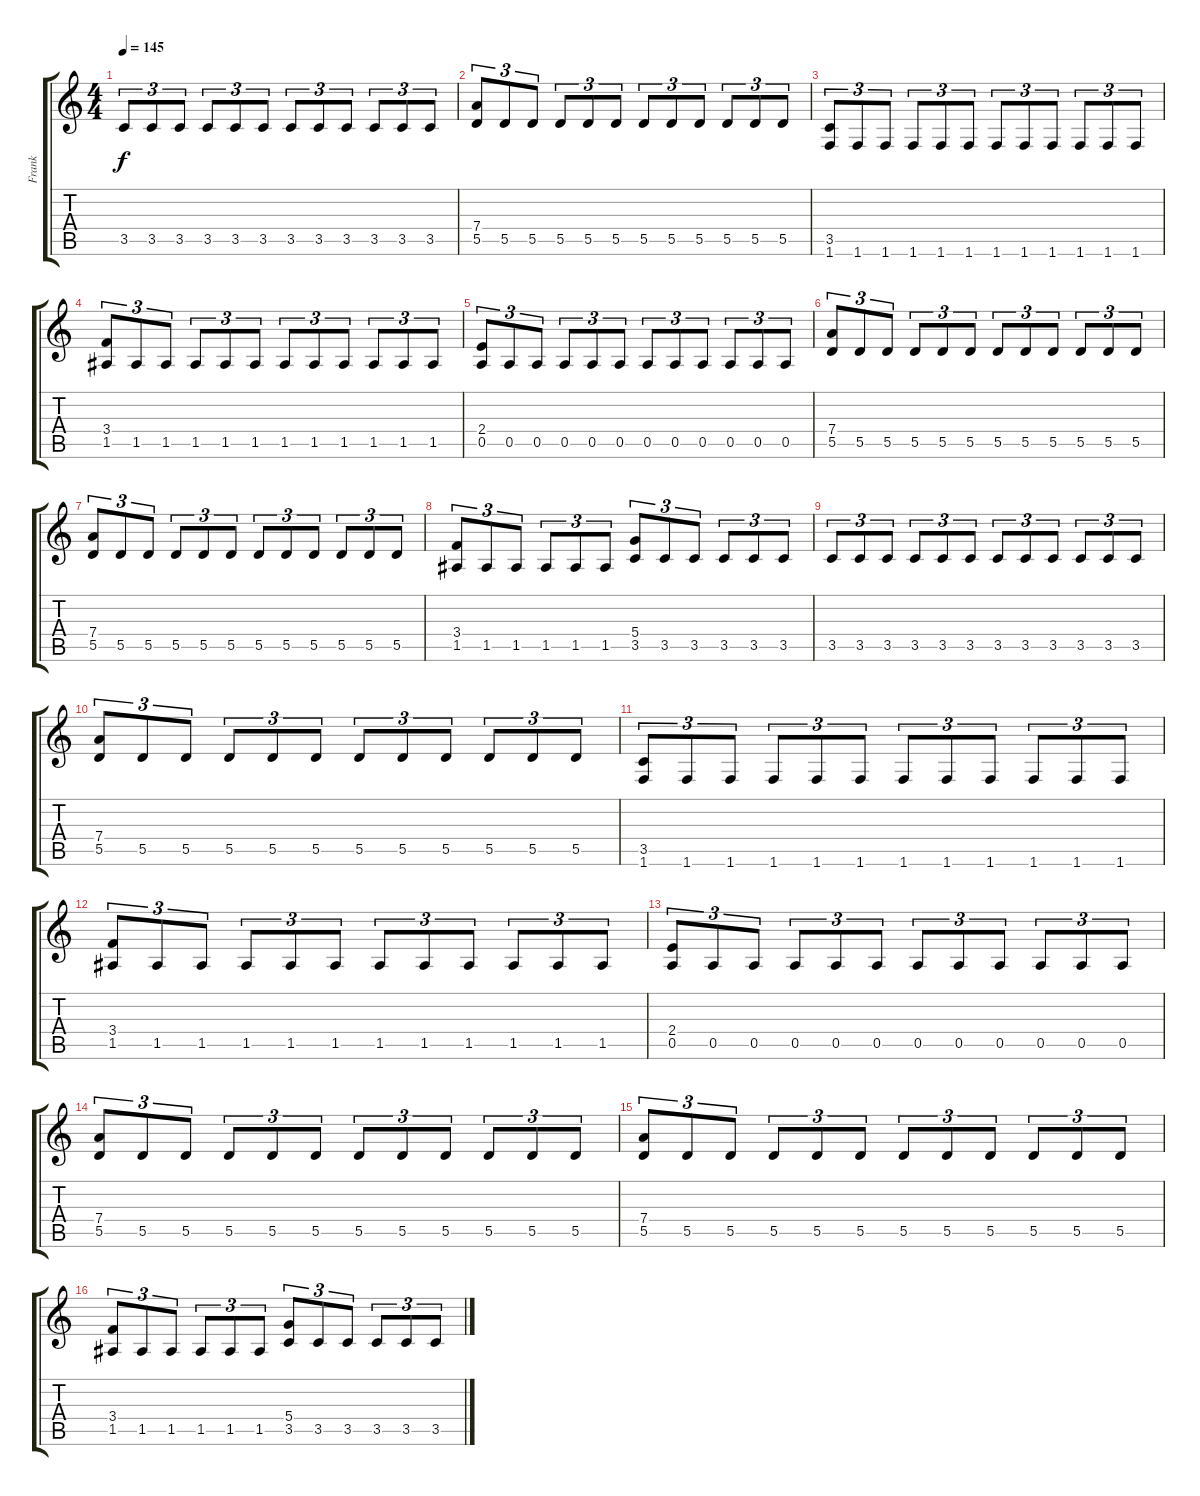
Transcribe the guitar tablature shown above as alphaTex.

\track ("Frank" "Frank") {instrument distortionguitar}
\staff {score tabs}
\tuning (E4 B3 G3 D3 A2 E2) {hide}
\ts (4 4)
\tempo 145
\clef g2
\ks c
3.5.8{tu (3 2) dy f} 3.5.8{tu (3 2)} 3.5.8{tu (3 2)} 3.5.8{tu (3 2)} 3.5.8{tu (3 2)} 3.5.8{tu (3 2)} 3.5.8{tu (3 2)} 3.5.8{tu (3 2)} 3.5.8{tu (3 2)} 3.5.8{tu (3 2)} 3.5.8{tu (3 2)} 3.5.8{tu (3 2)} |
(7.4 5.5).8{tu (3 2)} 5.5.8{tu (3 2)} 5.5.8{tu (3 2)} 5.5.8{tu (3 2)} 5.5.8{tu (3 2)} 5.5.8{tu (3 2)} 5.5.8{tu (3 2)} 5.5.8{tu (3 2)} 5.5.8{tu (3 2)} 5.5.8{tu (3 2)} 5.5.8{tu (3 2)} 5.5.8{tu (3 2)} |
(3.5 1.6).8{tu (3 2)} 1.6.8{tu (3 2)} 1.6.8{tu (3 2)} 1.6.8{tu (3 2)} 1.6.8{tu (3 2)} 1.6.8{tu (3 2)} 1.6.8{tu (3 2)} 1.6.8{tu (3 2)} 1.6.8{tu (3 2)} 1.6.8{tu (3 2)} 1.6.8{tu (3 2)} 1.6.8{tu (3 2)} |
(3.4 1.5).8{tu (3 2)} 1.5.8{tu (3 2)} 1.5.8{tu (3 2)} 1.5.8{tu (3 2)} 1.5.8{tu (3 2)} 1.5.8{tu (3 2)} 1.5.8{tu (3 2)} 1.5.8{tu (3 2)} 1.5.8{tu (3 2)} 1.5.8{tu (3 2)} 1.5.8{tu (3 2)} 1.5.8{tu (3 2)} |
(2.4 0.5).8{tu (3 2)} 0.5.8{tu (3 2)} 0.5.8{tu (3 2)} 0.5.8{tu (3 2)} 0.5.8{tu (3 2)} 0.5.8{tu (3 2)} 0.5.8{tu (3 2)} 0.5.8{tu (3 2)} 0.5.8{tu (3 2)} 0.5.8{tu (3 2)} 0.5.8{tu (3 2)} 0.5.8{tu (3 2)} |
(7.4 5.5).8{tu (3 2)} 5.5.8{tu (3 2)} 5.5.8{tu (3 2)} 5.5.8{tu (3 2)} 5.5.8{tu (3 2)} 5.5.8{tu (3 2)} 5.5.8{tu (3 2)} 5.5.8{tu (3 2)} 5.5.8{tu (3 2)} 5.5.8{tu (3 2)} 5.5.8{tu (3 2)} 5.5.8{tu (3 2)} |
(7.4 5.5).8{tu (3 2)} 5.5.8{tu (3 2)} 5.5.8{tu (3 2)} 5.5.8{tu (3 2)} 5.5.8{tu (3 2)} 5.5.8{tu (3 2)} 5.5.8{tu (3 2)} 5.5.8{tu (3 2)} 5.5.8{tu (3 2)} 5.5.8{tu (3 2)} 5.5.8{tu (3 2)} 5.5.8{tu (3 2)} |
(3.4 1.5).8{tu (3 2)} 1.5.8{tu (3 2)} 1.5.8{tu (3 2)} 1.5.8{tu (3 2)} 1.5.8{tu (3 2)} 1.5.8{tu (3 2)} (5.4 3.5).8{tu (3 2)} 3.5.8{tu (3 2)} 3.5.8{tu (3 2)} 3.5.8{tu (3 2)} 3.5.8{tu (3 2)} 3.5.8{tu (3 2)} |
3.5.8{tu (3 2)} 3.5.8{tu (3 2)} 3.5.8{tu (3 2)} 3.5.8{tu (3 2)} 3.5.8{tu (3 2)} 3.5.8{tu (3 2)} 3.5.8{tu (3 2)} 3.5.8{tu (3 2)} 3.5.8{tu (3 2)} 3.5.8{tu (3 2)} 3.5.8{tu (3 2)} 3.5.8{tu (3 2)} |
(7.4 5.5).8{tu (3 2)} 5.5.8{tu (3 2)} 5.5.8{tu (3 2)} 5.5.8{tu (3 2)} 5.5.8{tu (3 2)} 5.5.8{tu (3 2)} 5.5.8{tu (3 2)} 5.5.8{tu (3 2)} 5.5.8{tu (3 2)} 5.5.8{tu (3 2)} 5.5.8{tu (3 2)} 5.5.8{tu (3 2)} |
(3.5 1.6).8{tu (3 2)} 1.6.8{tu (3 2)} 1.6.8{tu (3 2)} 1.6.8{tu (3 2)} 1.6.8{tu (3 2)} 1.6.8{tu (3 2)} 1.6.8{tu (3 2)} 1.6.8{tu (3 2)} 1.6.8{tu (3 2)} 1.6.8{tu (3 2)} 1.6.8{tu (3 2)} 1.6.8{tu (3 2)} |
(3.4 1.5).8{tu (3 2)} 1.5.8{tu (3 2)} 1.5.8{tu (3 2)} 1.5.8{tu (3 2)} 1.5.8{tu (3 2)} 1.5.8{tu (3 2)} 1.5.8{tu (3 2)} 1.5.8{tu (3 2)} 1.5.8{tu (3 2)} 1.5.8{tu (3 2)} 1.5.8{tu (3 2)} 1.5.8{tu (3 2)} |
(2.4 0.5).8{tu (3 2)} 0.5.8{tu (3 2)} 0.5.8{tu (3 2)} 0.5.8{tu (3 2)} 0.5.8{tu (3 2)} 0.5.8{tu (3 2)} 0.5.8{tu (3 2)} 0.5.8{tu (3 2)} 0.5.8{tu (3 2)} 0.5.8{tu (3 2)} 0.5.8{tu (3 2)} 0.5.8{tu (3 2)} |
(7.4 5.5).8{tu (3 2)} 5.5.8{tu (3 2)} 5.5.8{tu (3 2)} 5.5.8{tu (3 2)} 5.5.8{tu (3 2)} 5.5.8{tu (3 2)} 5.5.8{tu (3 2)} 5.5.8{tu (3 2)} 5.5.8{tu (3 2)} 5.5.8{tu (3 2)} 5.5.8{tu (3 2)} 5.5.8{tu (3 2)} |
(7.4 5.5).8{tu (3 2)} 5.5.8{tu (3 2)} 5.5.8{tu (3 2)} 5.5.8{tu (3 2)} 5.5.8{tu (3 2)} 5.5.8{tu (3 2)} 5.5.8{tu (3 2)} 5.5.8{tu (3 2)} 5.5.8{tu (3 2)} 5.5.8{tu (3 2)} 5.5.8{tu (3 2)} 5.5.8{tu (3 2)} |
(3.4 1.5).8{tu (3 2)} 1.5.8{tu (3 2)} 1.5.8{tu (3 2)} 1.5.8{tu (3 2)} 1.5.8{tu (3 2)} 1.5.8{tu (3 2)} (5.4 3.5).8{tu (3 2)} 3.5.8{tu (3 2)} 3.5.8{tu (3 2)} 3.5.8{tu (3 2)} 3.5.8{tu (3 2)} 3.5.8{tu (3 2)}
